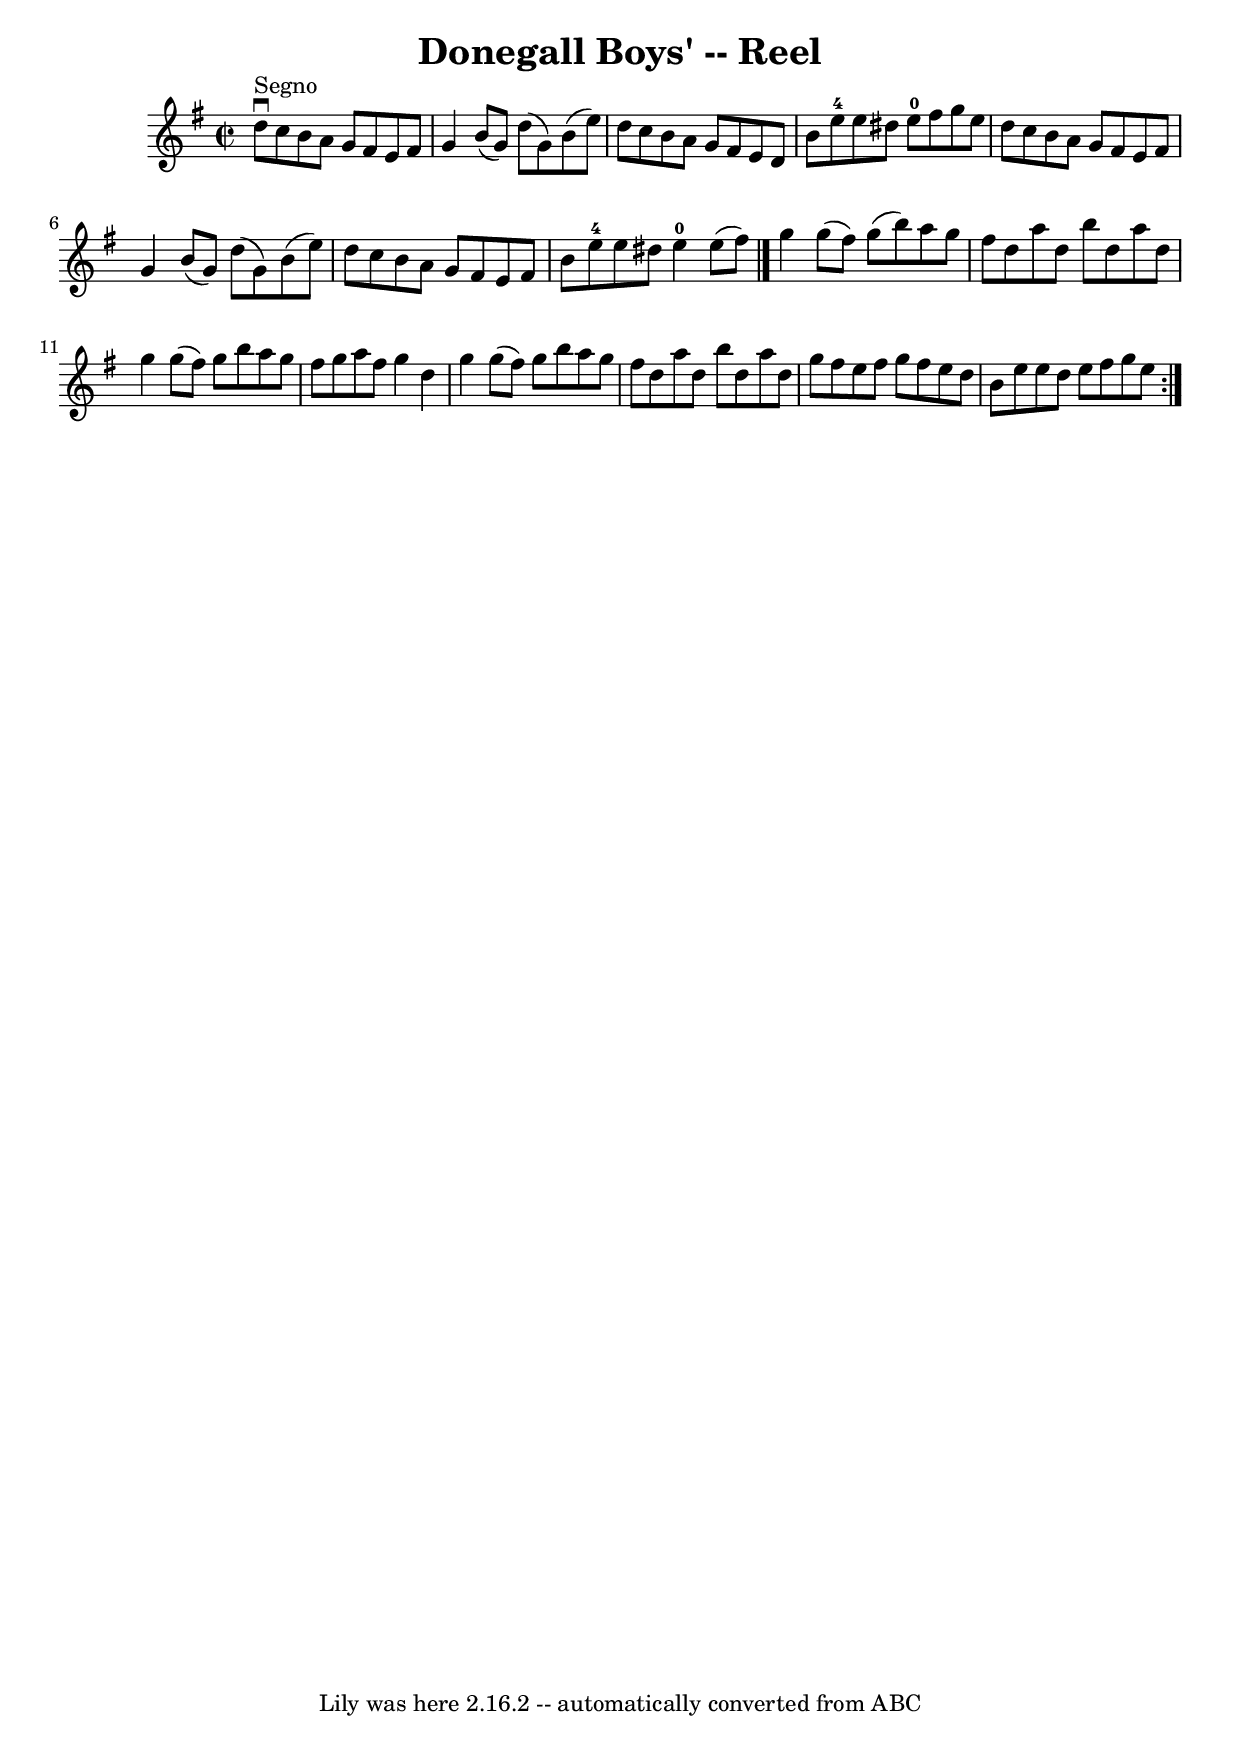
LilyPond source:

\version "2.16.2"
\include "Mammoth.ily"
\header {
  %% book = "Ryan's Mammoth Collection"
  crossRefNumber = "1"
  footnotes = "\\\\195"
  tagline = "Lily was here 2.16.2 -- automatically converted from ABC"
  title = "Donegall Boys' -- Reel"

}
voicedefault =  {


  \override Staff.TimeSignature #'style = #'C
  \time 2/2 
  \key g \major
   \bar "|." d''8^"Segno"^\downbow c''8 b'8 
  a'8 g'8 fis'8 e'8 fis'8    |
  g'4 b'8 (g'8)   
  d''8 (g'8) b'8 (e''8)   |
  d''8 c''8 b'8 a'8    
  g'8 fis'8 e'8 d'8    |
  b'8 e''8-4 e''8 dis''8      
  e''8-0 fis''8 g''8 e''8    |
  d''8 c''8 b'8 a'8   
  g'8 fis'8 e'8 fis'8    |
  g'4 b'8 (g'8) d''8 (
  g'8) b'8 (e''8)   |
  d''8 c''8 b'8 a'8 g'8    
  fis'8 e'8 fis'8    |
  b'8 e''8-4 e''8 dis''8 e''4 
  -0 e''8 (fis''8) \bar "|."     
  \repeat volta 2 {
    g''4 g''8 (
    fis''8) g''8 (b''8) a''8 g''8    |
    fis''8 d''8    
    a''8 d''8 b''8 d''8 a''8 d''8    |
    g''4 g''8 (
    fis''8) g''8 b''8 a''8 g''8    |
    fis''8 g''8 a''8  
    fis''8 g''4 d''4    |
    g''4 g''8 (fis''8) g''8    
    b''8 a''8 g''8    |
    fis''8 d''8 a''8 d''8 b''8    
    d''8 a''8 d''8    |
    g''8 fis''8 e''8 fis''8 g''8    
    fis''8 e''8 d''8    |
    b'8 e''8 e''8 d''8 e''8    
    fis''8 g''8 e''8      
  }   

}

\score{
  <<

    \context Staff="default"
    {
      \voicedefault 
      
    }

  >>
  \layout {
    
  }
  \midi {
  }

}
